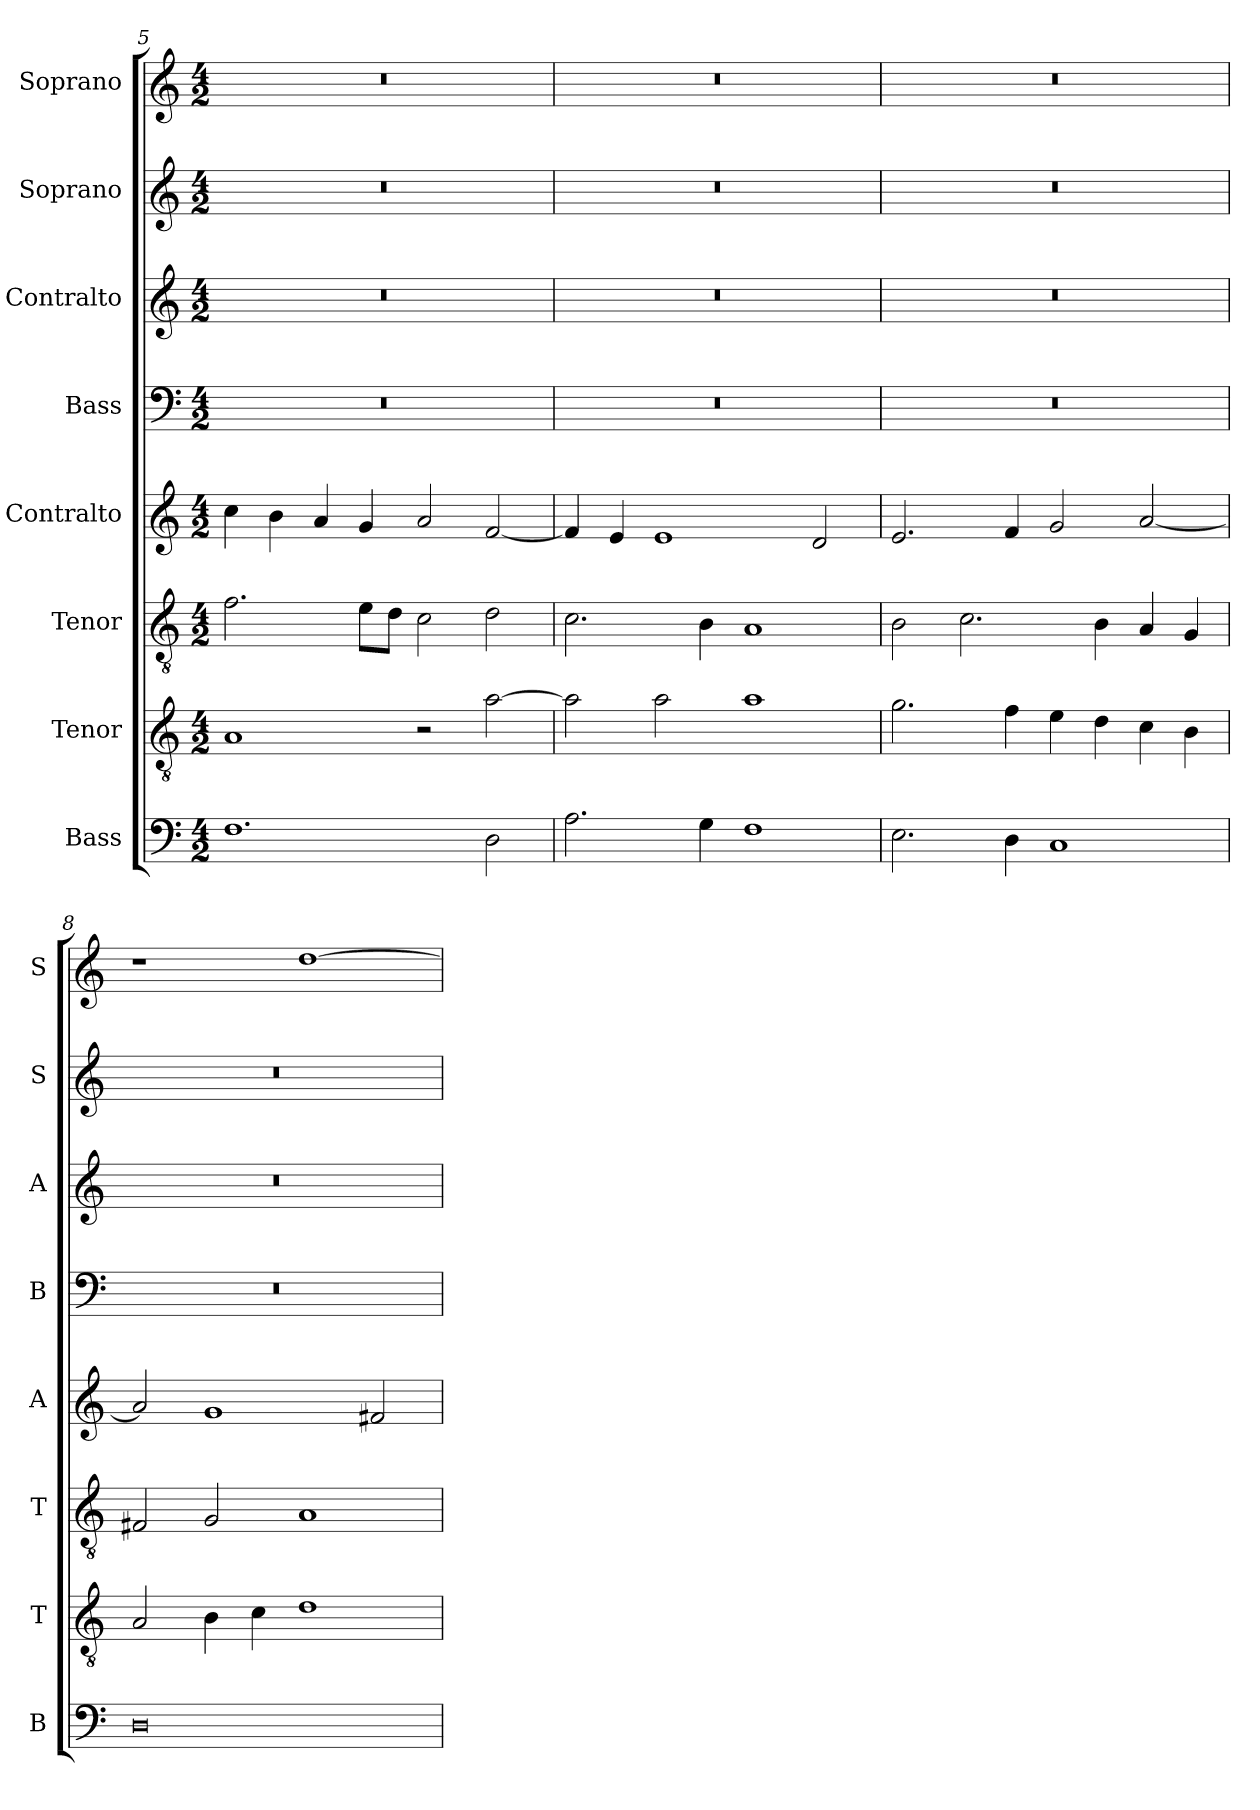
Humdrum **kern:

**kern	**kern	**kern	**kern	**kern	**kern	**kern	**kern
*part8	*part7	*part6	*part5	*part4	*part3	*part2	*part1
*staff8	*staff7	*staff6	*staff5	*staff4	*staff3	*staff2	*staff1
*I"Bass	*I"Tenor	*I"Tenor	*I"Contralto	*I"Bass	*I"Contralto	*I"Soprano	*I"Soprano
*I'B	*I'T	*I'T	*I'A	*I'B	*I'A	*I'S	*I'S
*clefF4	*clefGv2	*clefGv2	*clefG2	*clefF4	*clefG2	*clefG2	*clefG2
*k[]	*k[]	*k[]	*k[]	*k[]	*k[]	*k[]	*k[]
*G:mix	*G:mix	*G:mix	*G:mix	*G:mix	*G:mix	*G:mix	*G:mix
*M4/2	*M4/2	*M4/2	*M4/2	*M4/2	*M4/2	*M4/2	*M4/2
=5	=5	=5	=5	=5	=5	=5	=5
1.F	1A	2.f	4cc	0r	0r	0r	0r
.	.	.	4b	.	.	.	.
.	.	.	4a	.	.	.	.
.	.	8e\L	4g	.	.	.	.
.	.	8d\J	.	.	.	.	.
.	2r	2c	2a	.	.	.	.
2D	[2a	2d	[2f	.	.	.	.
=6	=6	=6	=6	=6	=6	=6	=6
2.A	2a]	2.c	4f]	0r	0r	0r	0r
.	.	.	4e	.	.	.	.
.	2a	.	1e	.	.	.	.
4G	.	4B	.	.	.	.	.
1F	1a	1A	.	.	.	.	.
.	.	.	2d	.	.	.	.
=7	=7	=7	=7	=7	=7	=7	=7
2.E	2.g	2B	2.e	0r	0r	0r	0r
.	.	2.c	.	.	.	.	.
4D	4f	.	4f	.	.	.	.
1C	4e	.	2g	.	.	.	.
.	4d	4B	.	.	.	.	.
.	4c	4A	[2a	.	.	.	.
.	4B	4G	.	.	.	.	.
=8	=8	=8	=8	=8	=8	=8	=8
0D	2A	2F#X	2a]	0r	0r	0r	1r
.	4B	2G	1g	.	.	.	.
.	4c	.	.	.	.	.	.
.	1d	1A	.	.	.	.	[1dd
.	.	.	2f#X	.	.	.	.
=	=	=	=	=	=	=	=
*-	*-	*-	*-	*-	*-	*-	*-
